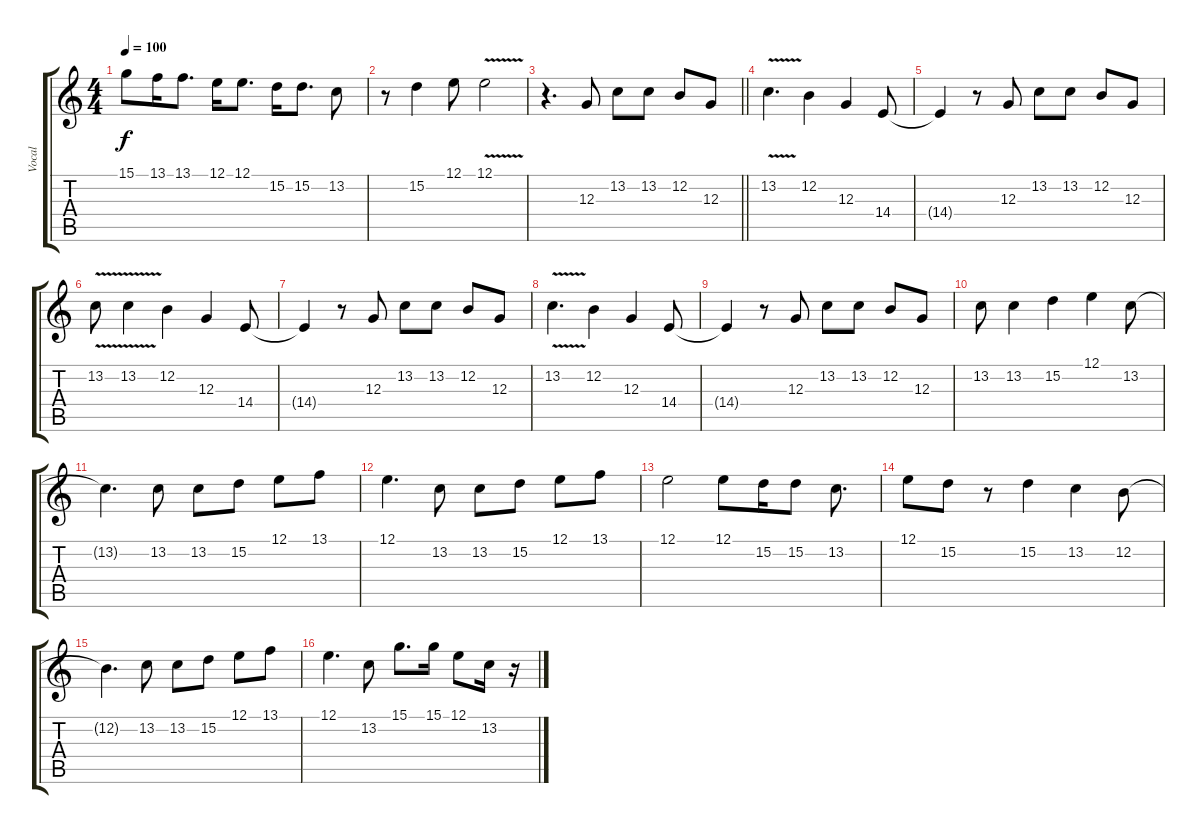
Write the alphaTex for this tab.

\track ("Vocal" "Vocal") {instrument violin}
\staff {score tabs}
\tuning (E4 B3 G3 D3 A2 E2) {hide}
\ts (4 4)
\tempo 100
\clef g2
\ks c
15.1.8{dy f} 13.1.16 13.1.8{d} 12.1.16 12.1.8{d} 15.2.16 15.2.8{d} 13.2.8 |
r.8 15.2.4 12.1.8 12.1{v}.2 |
\barLineRight lightlight
r.4{d} 12.3.8 13.2.8 13.2.8 12.2.8 12.3.8 |
13.2{v}.4{d} 12.2.4 12.3.4 14.4.8 |
14.4{t}.4 r.8 12.3.8 13.2.8 13.2.8 12.2.8 12.3.8 |
13.2{v}.8 13.2{v}.4 12.2.4 12.3.4 14.4.8 |
14.4{t}.4 r.8 12.3.8 13.2.8 13.2.8 12.2.8 12.3.8 |
13.2{v}.4{d} 12.2.4 12.3.4 14.4.8 |
14.4{t}.4 r.8 12.3.8 13.2.8 13.2.8 12.2.8 12.3.8 |
13.2.8 13.2.4 15.2.4 12.1.4 13.2.8 |
13.2{t}.4{d} 13.2.8 13.2.8 15.2.8 12.1.8 13.1.8 |
12.1.4{d} 13.2.8 13.2.8 15.2.8 12.1.8 13.1.8 |
12.1.2 12.1.8 15.2.16 15.2.8 13.2.8{d} |
12.1.8 15.2.8 r.8 15.2.4 13.2.4 12.2.8 |
12.2{t}.4{d} 13.2.8 13.2.8 15.2.8 12.1.8 13.1.8 |
12.1.4{d} 13.2.8 15.1.8{d} 15.1.16 12.1.8 13.2.16 r.16
